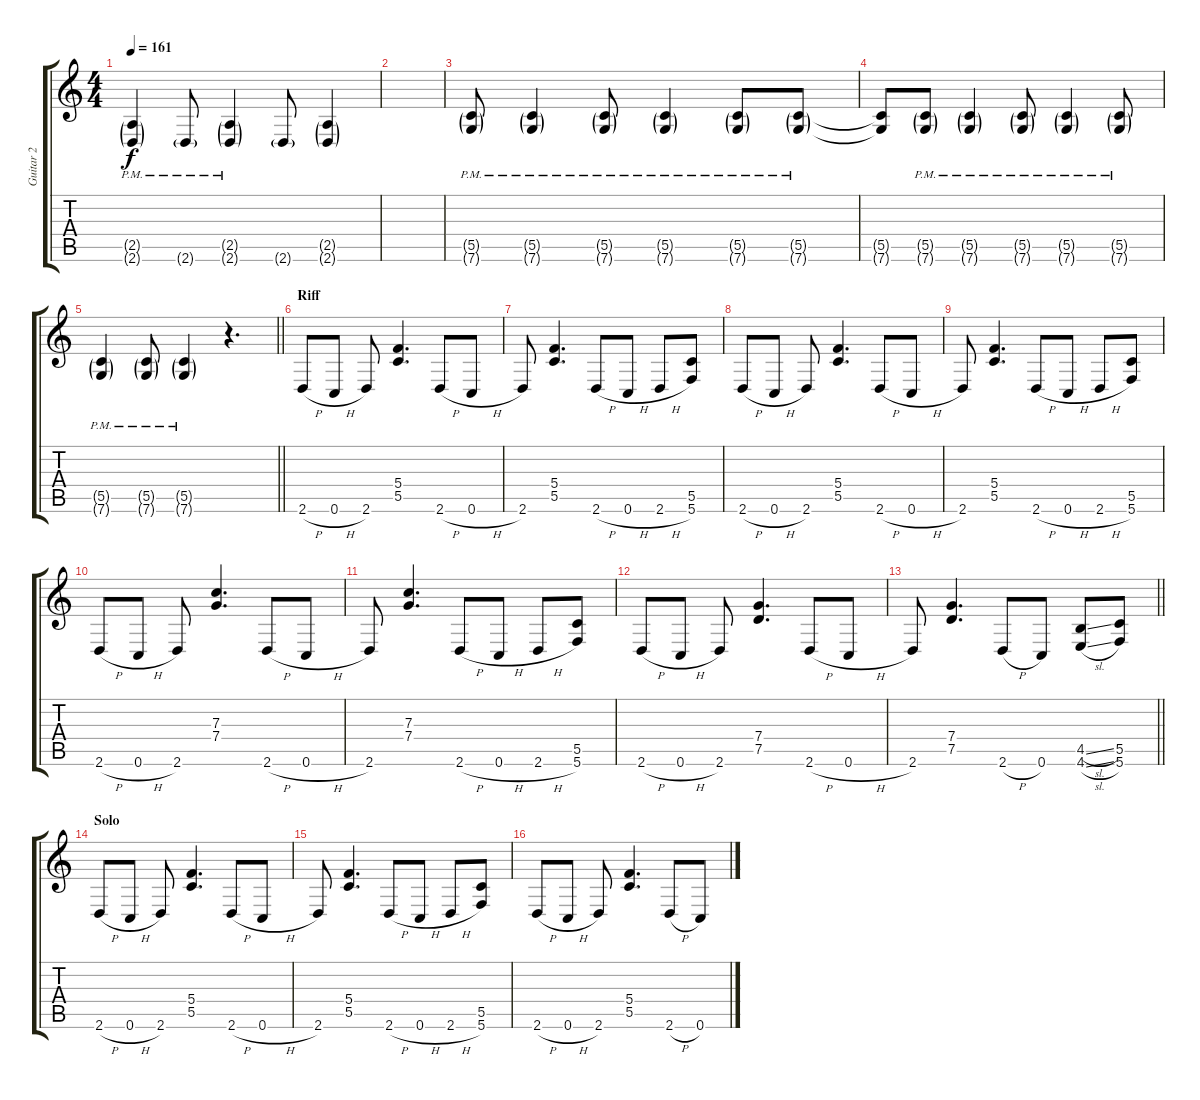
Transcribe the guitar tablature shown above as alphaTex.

\track ("Guitar 2" "Guitar 2") {instrument overdrivenguitar}
\staff {score tabs}
\tuning (D4 A3 F3 C3 G2 C2) {hide}
\ts (4 4)
\tempo 161
\clef g2
\ks c
(2.5{g pm} 2.6{g pm}).4{dy f} 2.6{g pm}.8 (2.5{g pm} 2.6{g pm}).4 2.6{g}.8 (2.5{g} 2.6{g}).4 |
|
(5.5{g} 7.6{g pm}).8{volume 0} (5.5{g pm} 7.6{g pm}).4 (5.5{g} 7.6{g pm}).8 (5.5{g pm} 7.6{g pm}).4 (5.5{g} 7.6{g pm}).8 (5.5{g pm} 7.6{g pm}).8 |
(5.5{t} 7.6{t}).8 (5.5{g} 7.6{g pm}).8 (5.5{g pm} 7.6{g pm}).4 (5.5{g} 7.6{g pm}).8 (5.5{g pm} 7.6{g pm}).4 (5.5{g} 7.6{g pm}).8 |
\barLineRight lightlight
(5.5{g pm} 7.6{g pm}).4 (5.5{g} 7.6{g pm}).8 (5.5{g pm} 7.6{g pm}).4 r.4{d volume 4} |
\section ("" "Riff")
2.6{h}.8{volume 13} 0.6{h}.8 2.6.8 (5.4 5.5).4{d} 2.6{h}.8 0.6{h}.8 |
2.6.8 (5.4 5.5).4{d} 2.6{h}.8 0.6{h}.8 2.6{h}.8 (5.5 5.6).8 |
2.6{h}.8 0.6{h}.8 2.6.8 (5.4 5.5).4{d} 2.6{h}.8 0.6{h}.8 |
2.6.8 (5.4 5.5).4{d} 2.6{h}.8 0.6{h}.8 2.6{h}.8 (5.5 5.6).8 |
2.6{h}.8 0.6{h}.8 2.6.8 (7.3 7.4).4{d} 2.6{h}.8 0.6{h}.8 |
2.6.8 (7.3 7.4).4{d} 2.6{h}.8 0.6{h}.8 2.6{h}.8 (5.5 5.6).8 |
2.6{h}.8 0.6{h}.8 2.6.8 (7.4 7.5).4{d} 2.6{h}.8 0.6{h}.8 |
\barLineRight lightlight
2.6.8 (7.4 7.5).4{d} 2.6{h}.8 0.6.8 (4.5{sl} 4.6{sl}).8 (5.5 5.6).8 |
\section ("" "Solo")
2.6{h}.8 0.6{h}.8 2.6.8 (5.4 5.5).4{d} 2.6{h}.8 0.6{h}.8 |
2.6.8 (5.4 5.5).4{d} 2.6{h}.8 0.6{h}.8 2.6{h}.8 (5.5 5.6).8 |
2.6{h}.8 0.6{h}.8 2.6.8 (5.4 5.5).4{d} 2.6{h}.8 0.6{h}.8
